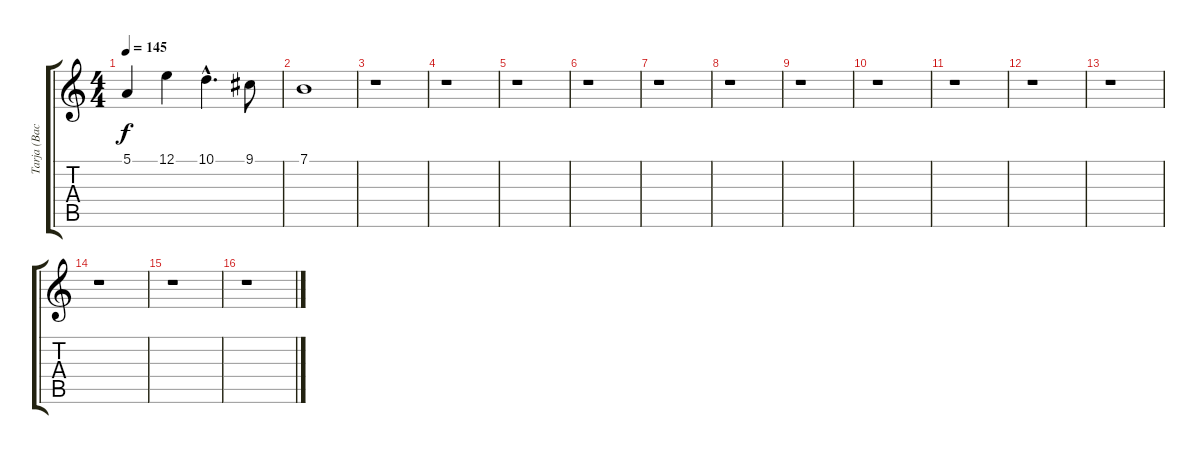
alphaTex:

\track ("Tarja (Backing Vocals)" "Tarja (Bac") {instrument lead6voice}
\staff {score tabs}
\tuning (E4 B3 G3 D3 A2 E2) {hide}
\ts (4 4)
\tempo 145
\clef g2
\ks c
5.1.4{dy f} 12.1.4 10.1{hac}.4{d} 9.1.8 |
7.1.1 |
r.1 |
r.1 |
r.1 |
r.1 |
r.1 |
r.1 |
r.1 |
r.1 |
r.1 |
r.1 |
r.1 |
r.1 |
r.1 |
r.1
